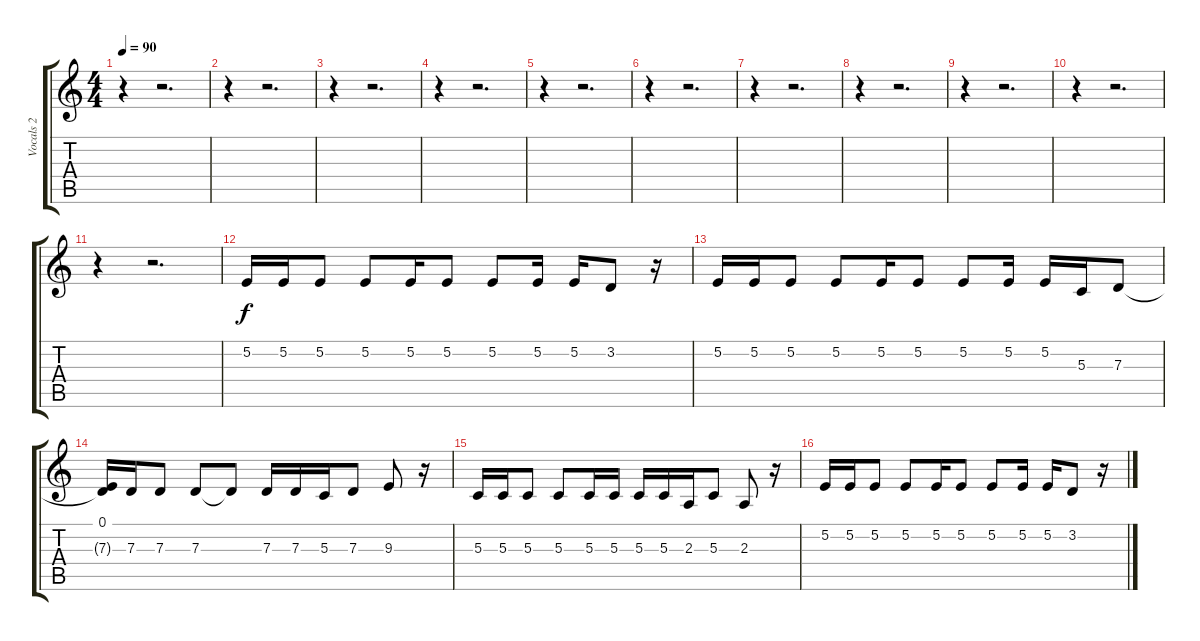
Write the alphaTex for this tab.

\track ("Vocals 2" "Vocals 2") {instrument flute}
\staff {score tabs}
\tuning (E4 B3 G3 D3 A2 E2) {hide}
\ts (4 4)
\tempo 90
\clef g2
\ks c
r.4{dy f} r.2{d} |
r.4 r.2{d} |
r.4 r.2{d} |
r.4 r.2{d} |
r.4 r.2{d} |
r.4 r.2{d} |
r.4 r.2{d} |
r.4 r.2{d} |
r.4 r.2{d} |
r.4 r.2{d} |
r.4 r.2{d} |
5.2.16 5.2.16 5.2.8 5.2.8 5.2.16 5.2.8 5.2.8 5.2.16 5.2.16 3.2.8 r.16 |
5.2.16 5.2.16 5.2.8 5.2.8 5.2.16 5.2.8 5.2.8 5.2.16 5.2.16 5.3.16 7.3.8 |
(0.1 7.3{t}).16 7.3.16 7.3.8 7.3.8 7.3{t}.8 7.3.16 7.3.16 5.3.16 7.3.8 9.3.8 r.16 |
5.3.16 5.3.16 5.3.8 5.3.8 5.3.16 5.3.16 5.3.16 5.3.16 2.3.16 5.3.8 2.3.8 r.16 |
5.2.16 5.2.16 5.2.8 5.2.8 5.2.16 5.2.8 5.2.8 5.2.16 5.2.16 3.2.8 r.16
